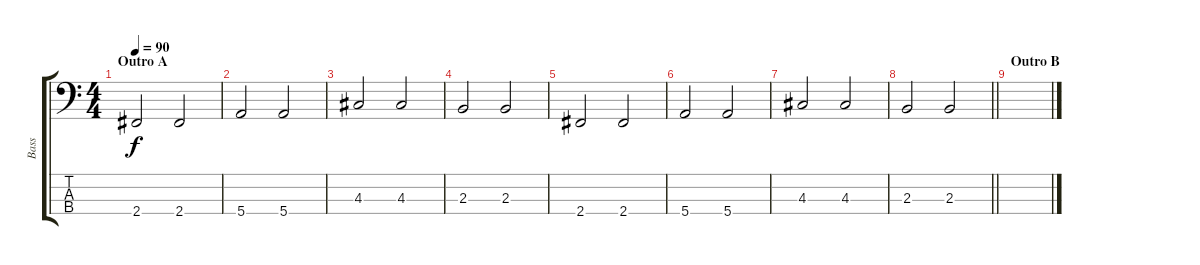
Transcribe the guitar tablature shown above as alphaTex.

\track ("Bass" "Bass") {instrument electricbassfinger}
\staff {score tabs}
\tuning (G2 D2 A1 E1) {hide}
\ts (4 4)
\section ("" "Outro A")
\tempo 90
\clef f4
\ks c
2.4.2{dy f} 2.4.2 |
5.4.2 5.4.2 |
4.3.2 4.3.2 |
2.3.2 2.3.2 |
2.4.2 2.4.2 |
5.4.2 5.4.2 |
4.3.2 4.3.2 |
\barLineRight lightlight
2.3.2 2.3.2 |
\section ("" "Outro B")
